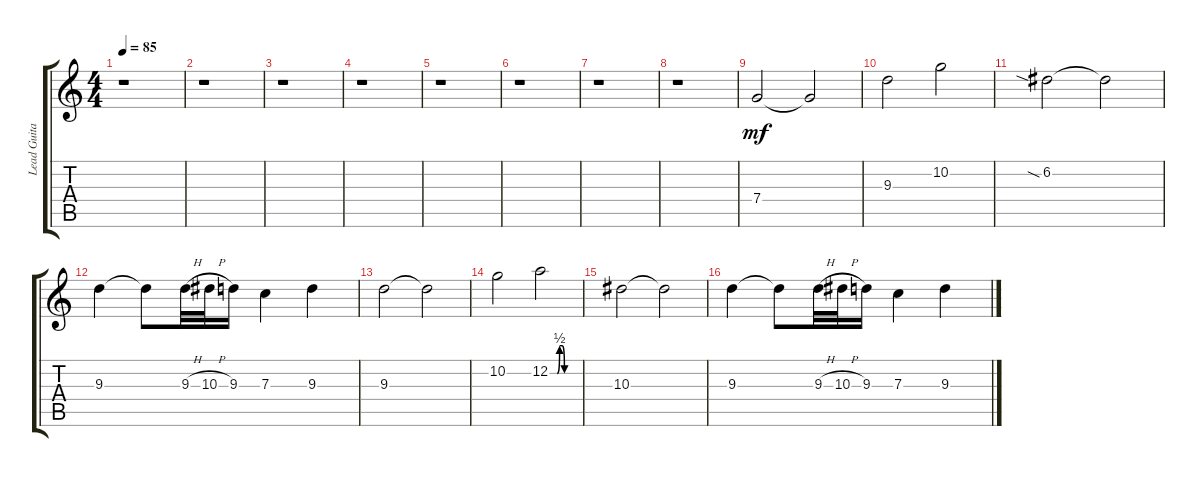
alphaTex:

\track ("Lead Guitar" "Lead Guita") {instrument distortionguitar}
\staff {score tabs}
\tuning (D4 A3 F3 C3 G2 C2) {hide}
\ts (4 4)
\tempo 85
\clef g2
\ks c
r.1{dy mf} |
r.1 |
r.1 |
r.1 |
r.1 |
r.1 |
r.1 |
r.1 |
7.4.2 7.4{t}.2 |
9.3.2 10.2.2 |
6.2{sia}.2 6.2{t}.2 |
9.3.4 9.3{t}.8 9.3{h}.32 10.3{h}.32 9.3.16 7.3.4 9.3.4 |
9.3.2 9.3{t}.2 |
10.2.2 12.2{be (custom 0 0 15 0 20 2 25 2 30 0 60 0)}.2 |
10.3.2 10.3{t}.2 |
9.3.4 9.3{t}.8 9.3{h}.32 10.3{h}.32 9.3.16 7.3.4 9.3.4
